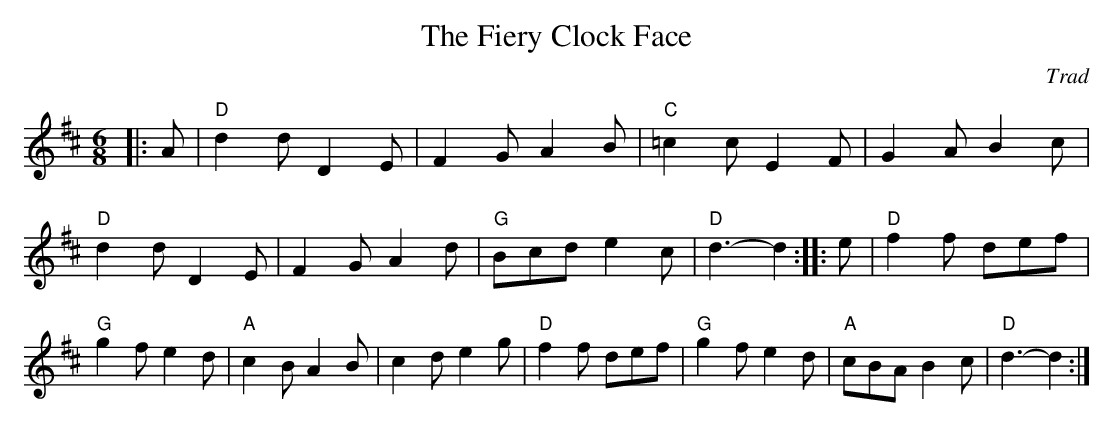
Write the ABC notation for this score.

X:1
T:Fiery Clock Face, The
C:Trad
M:6/8
L:1/8
E:16
K:D
|:A|"D"d2 d D2 E|F2 G A2 B|"C"=c2 c E2 F|G2 A B2 c|\
"D"d2 d D2 E|F2 G A2 d|"G"Bcd e2 c|"D"d3-d2::\
e|"D"f2 f def|"G"g2 f e2 d|"A"c2 B A2 B|c2 d e2 g|\
"D"f2 f def|"G"g2 f e2 d|"A"cBA B2c|"D"d3-d2:|**
